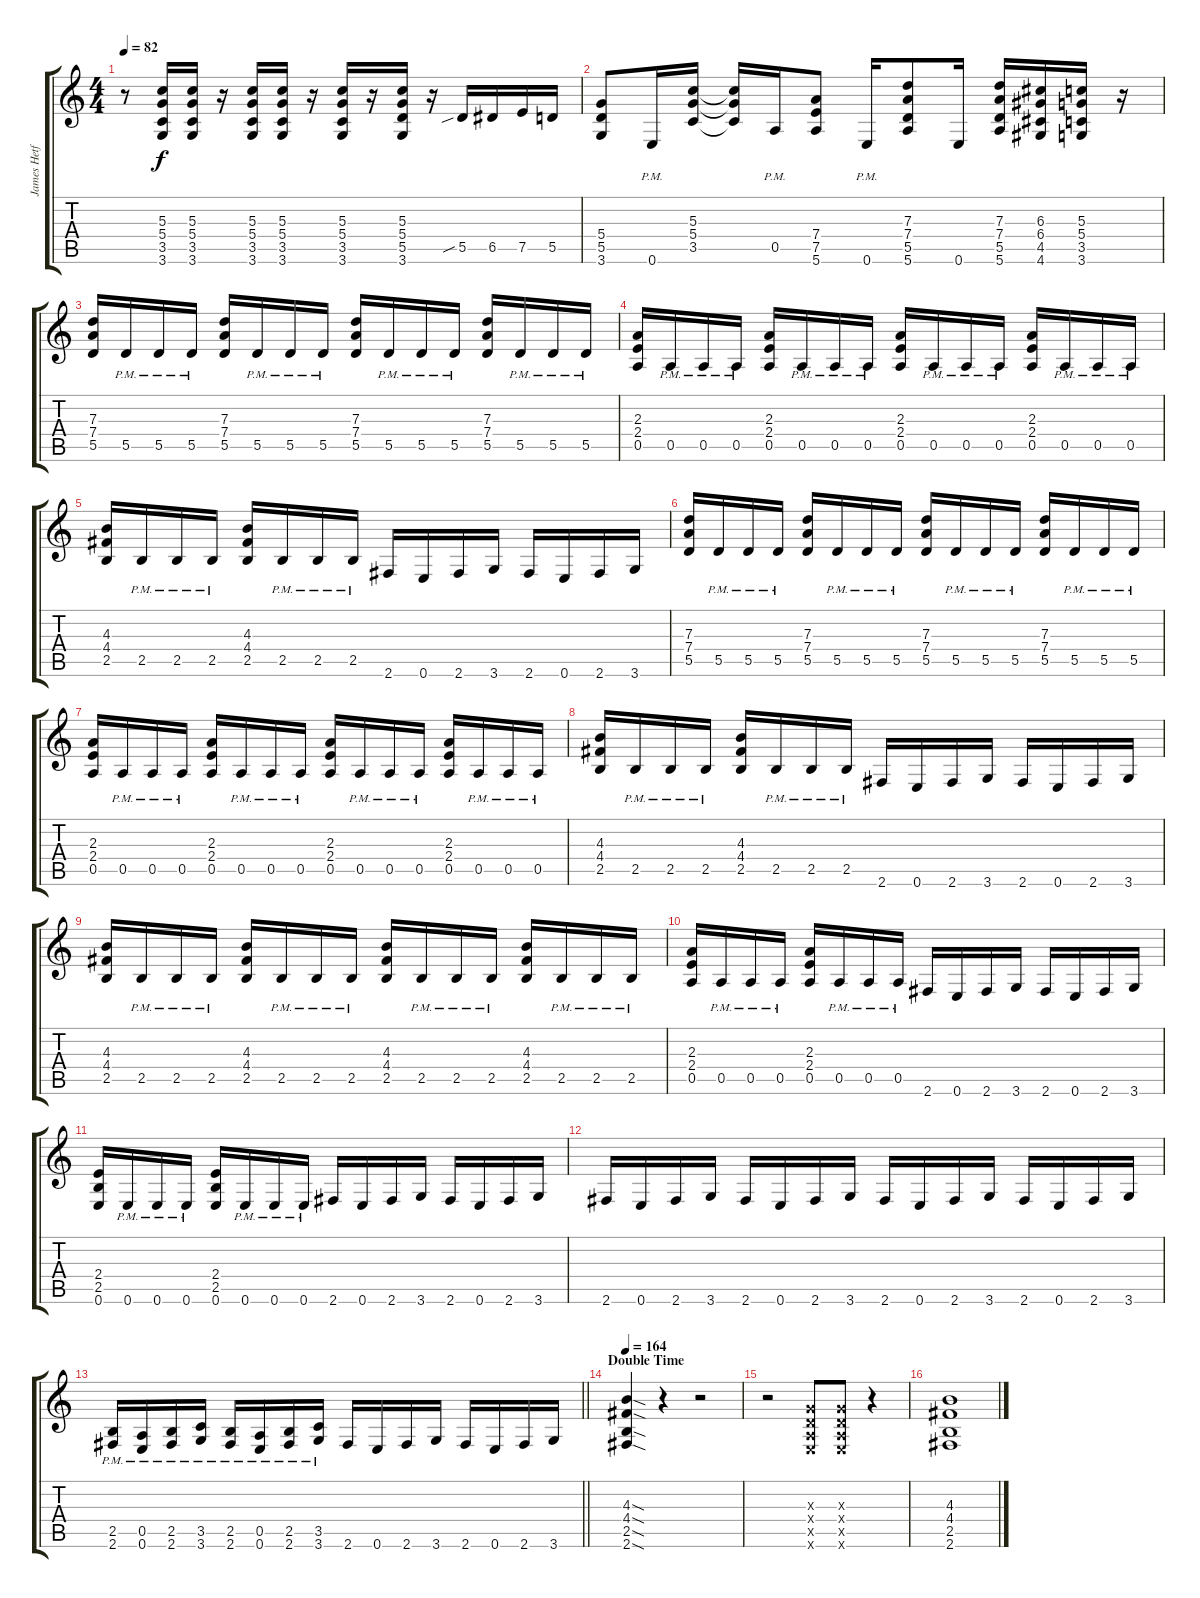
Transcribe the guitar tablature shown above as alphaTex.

\track ("James Hetfield" "James Hetf") {instrument distortionguitar}
\staff {score tabs}
\tuning (E4 B3 G3 D3 A2 E2) {hide}
\ts (4 4)
\tempo 82
\clef g2
\ks c
r.8{dy f} (5.3 5.4 3.5 3.6).16 (5.3 5.4 3.5 3.6).16 r.16 (5.3 5.4 3.5 3.6).16 (5.3 5.4 3.5 3.6).16 r.16 (5.3 5.4 3.5 3.6).16 r.16 (5.3 5.4 5.5 3.6).16 r.16 5.5{sib}.16 6.5.16 7.5.16 5.5.16 |
(5.4 5.5 3.6).8 0.6{pm}.16 (5.3 5.4 3.5).16 (5.3{t} 5.4{t} 3.5{t}).16 0.5{pm}.16 (7.4 7.5 5.6).8 0.6{pm}.16 (7.3 7.4 5.5 5.6).8 0.6.16 (7.3 7.4 5.5 5.6).16 (6.3 6.4 4.5 4.6).16 (5.3 5.4 3.5 3.6).16 r.16 |
(7.3 7.4 5.5).16 5.5{pm}.16 5.5{pm}.16 5.5{pm}.16 (7.3 7.4 5.5).16 5.5{pm}.16 5.5{pm}.16 5.5{pm}.16 (7.3 7.4 5.5).16 5.5{pm}.16 5.5{pm}.16 5.5{pm}.16 (7.3 7.4 5.5).16 5.5{pm}.16 5.5{pm}.16 5.5{pm}.16 |
(2.3 2.4 0.5).16 0.5{pm}.16 0.5{pm}.16 0.5{pm}.16 (2.3 2.4 0.5).16 0.5{pm}.16 0.5{pm}.16 0.5{pm}.16 (2.3 2.4 0.5).16 0.5{pm}.16 0.5{pm}.16 0.5{pm}.16 (2.3 2.4 0.5).16 0.5{pm}.16 0.5{pm}.16 0.5{pm}.16 |
(4.3 4.4 2.5).16 2.5{pm}.16 2.5{pm}.16 2.5{pm}.16 (4.3 4.4 2.5).16 2.5{pm}.16 2.5{pm}.16 2.5{pm}.16 2.6.16 0.6.16 2.6.16 3.6.16 2.6.16 0.6.16 2.6.16 3.6.16 |
(7.3 7.4 5.5).16 5.5{pm}.16 5.5{pm}.16 5.5{pm}.16 (7.3 7.4 5.5).16 5.5{pm}.16 5.5{pm}.16 5.5{pm}.16 (7.3 7.4 5.5).16 5.5{pm}.16 5.5{pm}.16 5.5{pm}.16 (7.3 7.4 5.5).16 5.5{pm}.16 5.5{pm}.16 5.5{pm}.16 |
(2.3 2.4 0.5).16 0.5{pm}.16 0.5{pm}.16 0.5{pm}.16 (2.3 2.4 0.5).16 0.5{pm}.16 0.5{pm}.16 0.5{pm}.16 (2.3 2.4 0.5).16 0.5{pm}.16 0.5{pm}.16 0.5{pm}.16 (2.3 2.4 0.5).16 0.5{pm}.16 0.5{pm}.16 0.5{pm}.16 |
(4.3 4.4 2.5).16 2.5{pm}.16 2.5{pm}.16 2.5{pm}.16 (4.3 4.4 2.5).16 2.5{pm}.16 2.5{pm}.16 2.5{pm}.16 2.6.16 0.6.16 2.6.16 3.6.16 2.6.16 0.6.16 2.6.16 3.6.16 |
(4.3 4.4 2.5).16 2.5{pm}.16 2.5{pm}.16 2.5{pm}.16 (4.3 4.4 2.5).16 2.5{pm}.16 2.5{pm}.16 2.5{pm}.16 (4.3 4.4 2.5).16 2.5{pm}.16 2.5{pm}.16 2.5{pm}.16 (4.3 4.4 2.5).16 2.5{pm}.16 2.5{pm}.16 2.5{pm}.16 |
(2.3 2.4 0.5).16 0.5{pm}.16 0.5{pm}.16 0.5{pm}.16 (2.3 2.4 0.5).16 0.5{pm}.16 0.5{pm}.16 0.5{pm}.16 2.6.16 0.6.16 2.6.16 3.6.16 2.6.16 0.6.16 2.6.16 3.6.16 |
(2.4 2.5 0.6).16 0.6{pm}.16 0.6{pm}.16 0.6{pm}.16 (2.4 2.5 0.6).16 0.6{pm}.16 0.6{pm}.16 0.6{pm}.16 2.6.16 0.6.16 2.6.16 3.6.16 2.6.16 0.6.16 2.6.16 3.6.16 |
2.6.16 0.6.16 2.6.16 3.6.16 2.6.16 0.6.16 2.6.16 3.6.16 2.6.16 0.6.16 2.6.16 3.6.16 2.6.16 0.6.16 2.6.16 3.6.16 |
\barLineRight lightlight
(2.5{pm} 2.6{pm}).16{volume 16} (0.5{pm} 0.6{pm}).16 (2.5{pm} 2.6{pm}).16 (3.5{pm} 3.6{pm}).16 (2.5{pm} 2.6{pm}).16 (0.5{pm} 0.6{pm}).16 (2.5{pm} 2.6{pm}).16 (3.5{pm} 3.6{pm}).16 2.6.16 0.6.16 2.6.16 3.6.16 2.6.16 0.6.16 2.6.16 3.6.16 |
\section ("" "Double Time")
\tempo 164
(4.3{sod} 4.4{sod} 2.5{sod} 2.6{sod}).4 r.4 r.2 |
r.2 (0.3{x} 0.4{x} 0.5{x} 0.6{x}).8 (0.3{x} 0.4{x} 0.5{x} 0.6{x}).8 r.4 |
(4.3 4.4 2.5 2.6).1
